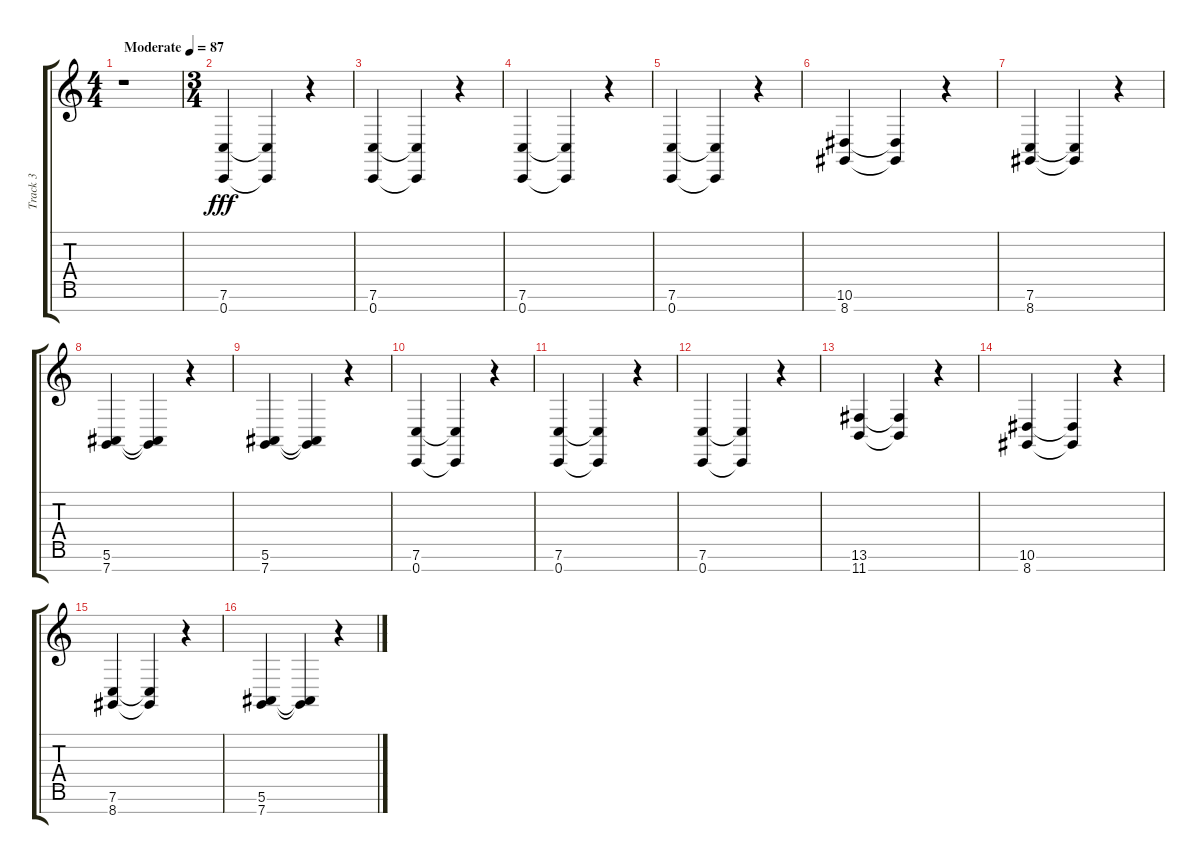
\track ("Track 3" "Track 3") {instrument stringensemble1}
\staff {score tabs}
\tuning (F4 C4 Ab3 Eb3 Bb2 F2 C2) {hide}
\ts (4 4)
\tempo (87 "Moderate")
\clef g2
\ks c
r.1{dy fff instrument stringensemble1} |
\ts (3 4)
(7.6 0.7).4 (7.6{t} 0.7{t}).4 r.4 |
(7.6 0.7).4 (7.6{t} 0.7{t}).4 r.4 |
(7.6 0.7).4 (7.6{t} 0.7{t}).4 r.4 |
(7.6 0.7).4 (7.6{t} 0.7{t}).4 r.4 |
(10.6 8.7).4 (10.6{t} 8.7{t}).4 r.4 |
(7.6 8.7).4 (7.6{t} 8.7{t}).4 r.4 |
(5.6 7.7).4 (5.6{t} 7.7{t}).4 r.4 |
(5.6 7.7).4 (5.6{t} 7.7{t}).4 r.4 |
(7.6 0.7).4 (7.6{t} 0.7{t}).4 r.4 |
(7.6 0.7).4 (7.6{t} 0.7{t}).4 r.4 |
(7.6 0.7).4 (7.6{t} 0.7{t}).4 r.4 |
(13.6 11.7).4 (13.6{t} 11.7{t}).4 r.4 |
(10.6 8.7).4 (10.6{t} 8.7{t}).4 r.4 |
(7.6 8.7).4 (7.6{t} 8.7{t}).4 r.4 |
(5.6 7.7).4 (5.6{t} 7.7{t}).4 r.4
